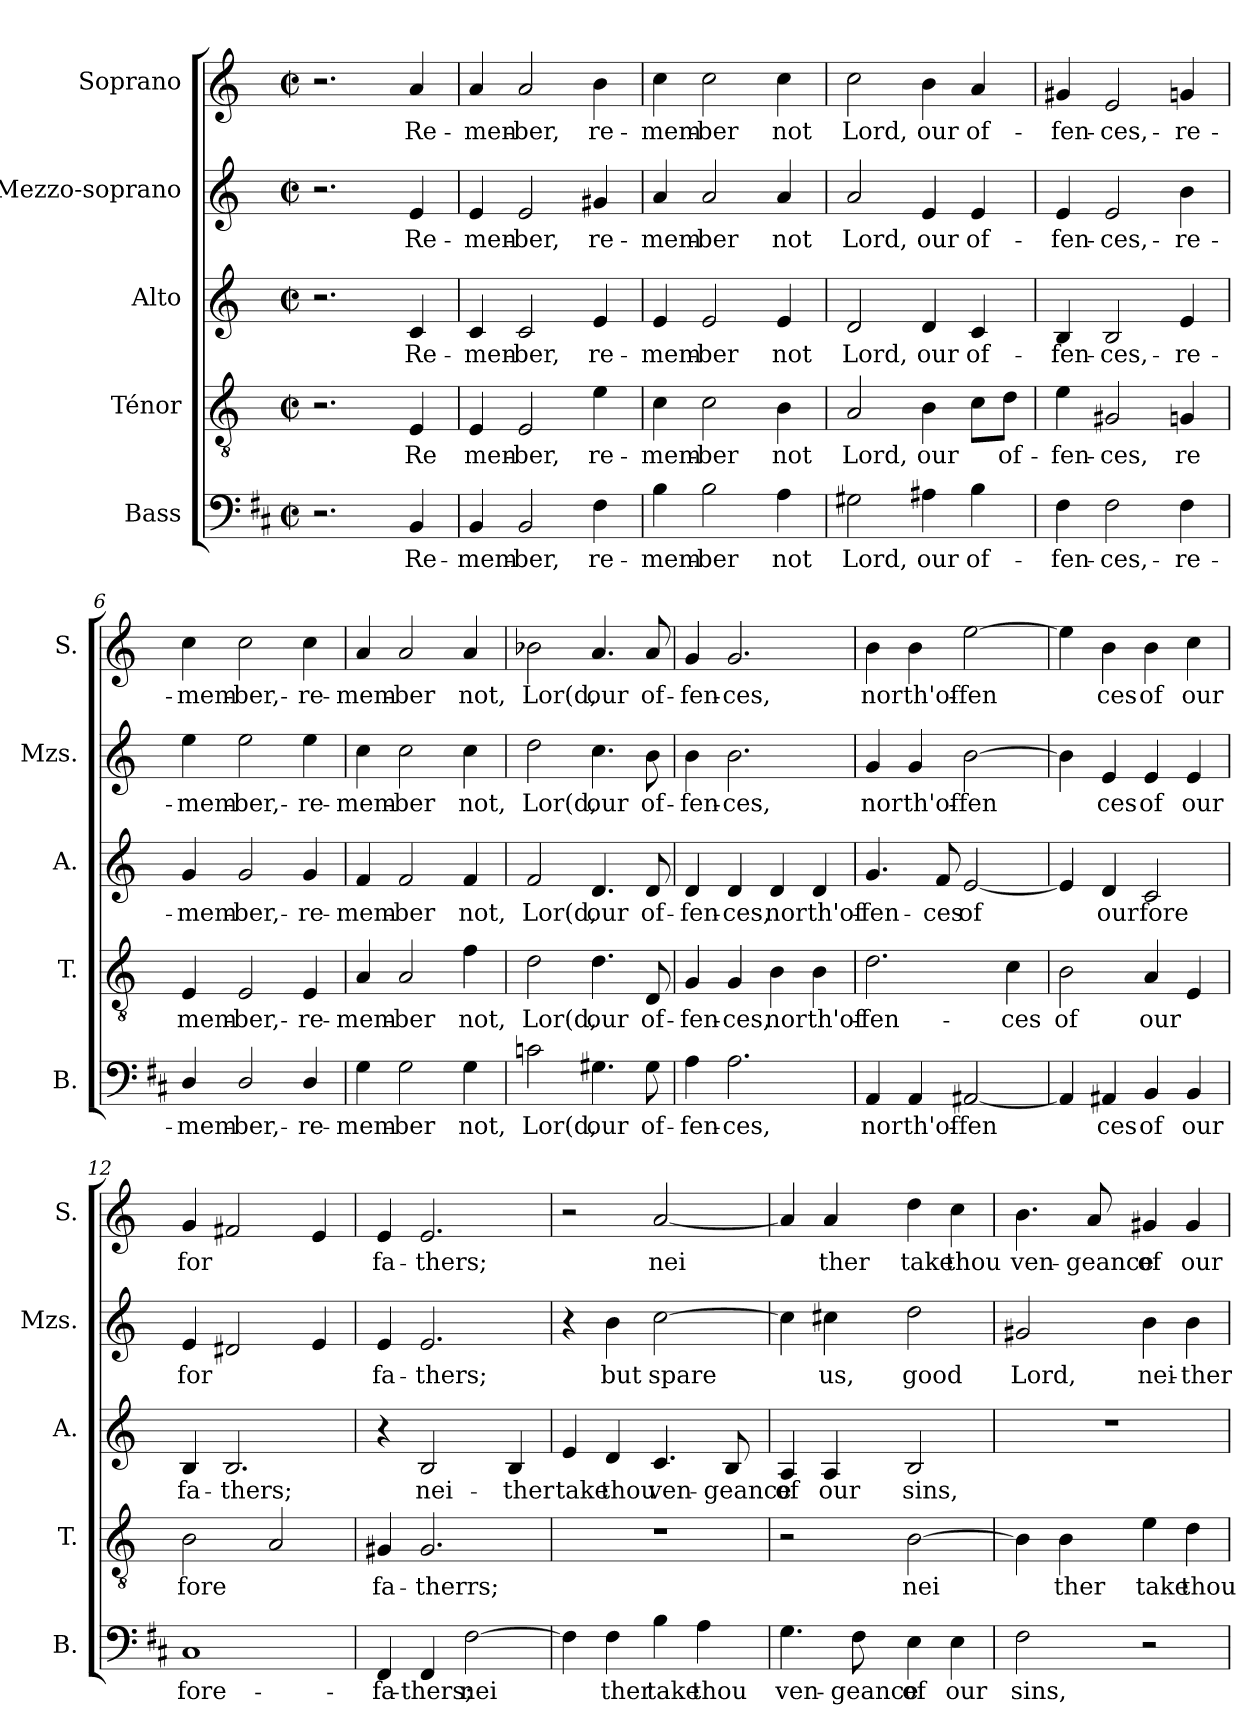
**kern	**text	**kern	**text	**kern	**text	**kern	**text	**kern	**text
*part5	*part5	*part4	*part4	*part3	*part3	*part2	*part2	*part1	*part1
*staff5	*staff5	*staff4	*staff4	*staff3	*staff3	*staff2	*staff2	*staff1	*staff1
*I"Bass	*	*I"Ténor	*	*I"Alto	*	*I"Mezzo-soprano	*	*I"Soprano	*
*I'B.	*	*I'T.	*	*I'A.	*	*I'Mzs.	*	*I'S.	*
*clefF4	*	*clefGv2	*	*clefG2	*	*clefG2	*	*clefG2	*
*ITrd1c2	*	*	*	*	*	*	*	*	*
*k[]	*	*k[]	*	*k[]	*	*k[]	*	*k[]	*
*M2/2	*	*M2/2	*	*M2/2	*	*M2/2	*	*M2/2	*
*met(c|)	*	*met(c|)	*	*met(c|)	*	*met(c|)	*	*met(c|)	*
=1	=1	=1	=1	=1	=1	=1	=1	=1	=1
2.r	.	2.r	.	2.r	.	2.r	.	2.r	.
!	!LO:LY:b	!	!LO:LY:b	!	!LO:LY:b	!	!LO:LY:b	!	!LO:LY:b
4AA/	Re-	4E/	Re	4c/	Re-	4e/	Re-	4a/	Re-
=2	=2	=2	=2	=2	=2	=2	=2	=2	=2
!	!LO:LY:b	!	!LO:LY:b	!	!LO:LY:b	!	!LO:LY:b	!	!LO:LY:b
4AA/	-mem-	4E/	-men-	4c/	-men-	4e/	-men-	4a/	-men-
!	!LO:LY:b	!	!LO:LY:b	!	!LO:LY:b	!	!LO:LY:b	!	!LO:LY:b
2AA/	-ber,	2E/	-ber,	2c/	-ber,	2e/	-ber,	2a/	-ber,
!	!LO:LY:b	!	!LO:LY:b	!	!LO:LY:b	!	!LO:LY:b	!	!LO:LY:b
4E\	re-	4e\	re-	4e/	re-	4g#X/	re-	4b\	re-
=3	=3	=3	=3	=3	=3	=3	=3	=3	=3
!	!LO:LY:b	!	!LO:LY:b	!	!LO:LY:b	!	!LO:LY:b	!	!LO:LY:b
4A\	-mem-	4c\	-mem-	4e/	-mem-	4a/	-mem-	4cc\	-mem-
!	!LO:LY:b	!	!LO:LY:b	!	!LO:LY:b	!	!LO:LY:b	!	!LO:LY:b
2A\	-ber	2c\	-ber	2e/	-ber	2a/	-ber	2cc\	-ber
!	!LO:LY:b	!	!LO:LY:b	!	!LO:LY:b	!	!LO:LY:b	!	!LO:LY:b
4G\	not	4B\	not	4e/	not	4a/	not	4cc\	not
=4	=4	=4	=4	=4	=4	=4	=4	=4	=4
!	!LO:LY:b	!	!LO:LY:b	!	!LO:LY:b	!	!LO:LY:b	!	!LO:LY:b
2F#X\	Lord,	2A/	Lord,	2d/	Lord,	2a/	Lord,	2cc\	Lord,
!	!LO:LY:b	!	!LO:LY:b	!	!LO:LY:b	!	!LO:LY:b	!	!LO:LY:b
4G#X\	our	4B\	-our	4d/	our	4e/	our	4b\	our
!	!LO:LY:b	!	!	!	!LO:LY:b	!	!LO:LY:b	!	!LO:LY:b
4A\	of-	8c\L	.	4c/	of-	4e/	of-	4a/	of-
!	!	!	!LO:LY:b	!	!	!	!	!	!
.	.	8d\J	of-	.	.	.	.	.	.
=5	=5	=5	=5	=5	=5	=5	=5	=5	=5
!	!LO:LY:b	!	!LO:LY:b	!	!LO:LY:b	!	!LO:LY:b	!	!LO:LY:b
4E\	-fen-	4e\	-fen-	4B/	-fen-	4e/	-fen-	4g#X/	-fen-
!	!LO:LY:b	!	!LO:LY:b	!	!LO:LY:b	!	!LO:LY:b	!	!LO:LY:b
2E\	-ces,-	2G#X/	-ces,	2B/	-ces,-	2e/	-ces,-	2e/	-ces,-
!	!LO:LY:b	!	!LO:LY:b	!	!LO:LY:b	!	!LO:LY:b	!	!LO:LY:b
4E\	-re-	4Gn/	re	4e/	-re-	4b\	-re-	4gn/	-re-
=6	=6	=6	=6	=6	=6	=6	=6	=6	=6
!	!LO:LY:b	!	!LO:LY:b	!	!LO:LY:b	!	!LO:LY:b	!	!LO:LY:b
4C/	-mem-	4E/	-mem-	4g/	-mem-	4ee\	-mem-	4cc\	-mem-
!	!LO:LY:b	!	!LO:LY:b	!	!LO:LY:b	!	!LO:LY:b	!	!LO:LY:b
2C/	-ber,-	2E/	-ber,-	2g/	-ber,-	2ee\	-ber,-	2cc\	-ber,-
!	!LO:LY:b	!	!LO:LY:b	!	!LO:LY:b	!	!LO:LY:b	!	!LO:LY:b
4C/	-re-	4E/	-re-	4g/	-re-	4ee\	-re-	4cc\	-re-
=7	=7	=7	=7	=7	=7	=7	=7	=7	=7
!	!LO:LY:b	!	!LO:LY:b	!	!LO:LY:b	!	!LO:LY:b	!	!LO:LY:b
4F\	-mem-	4A/	-mem-	4f/	-mem-	4cc\	-mem-	4a/	-mem-
!	!LO:LY:b	!	!LO:LY:b	!	!LO:LY:b	!	!LO:LY:b	!	!LO:LY:b
2F\	-ber	2A/	-ber	2f/	-ber	2cc\	-ber	2a/	-ber
!	!LO:LY:b	!	!LO:LY:b	!	!LO:LY:b	!	!LO:LY:b	!	!LO:LY:b
4F\	not,	4f\	not,	4f/	not,	4cc\	not,	4a/	not,
!!LO:LB:g=z
=8	=8	=8	=8	=8	=8	=8	=8	=8	=8
!	!LO:LY:b	!	!LO:LY:b	!	!LO:LY:b	!	!LO:LY:b	!	!LO:LY:b
2B-X\	Lor(d,	2d\	Lor(d,	2f/	Lor(d,	2dd\	Lor(d,	2b-X\	Lor(d,
!	!LO:LY:b	!	!LO:LY:b	!	!LO:LY:b	!	!LO:LY:b	!	!LO:LY:b
4.F#X\	our	4.d\	our	4.d/	our	4.cc\	our	4.a/	our
!	!LO:LY:b	!	!LO:LY:b	!	!LO:LY:b	!	!LO:LY:b	!	!LO:LY:b
8F#\	of-	8D/	of-	8d/	of-	8b\	of-	8a/	of-
=9	=9	=9	=9	=9	=9	=9	=9	=9	=9
!	!LO:LY:b	!	!LO:LY:b	!	!LO:LY:b	!	!LO:LY:b	!	!LO:LY:b
4G\	-fen-	4G/	-fen-	4d/	-fen-	4b\	-fen-	4g/	-fen-
!	!LO:LY:b	!	!LO:LY:b	!	!LO:LY:b	!	!LO:LY:b	!	!LO:LY:b
2.G\	-ces,	4G/	-ces,	4d/	-ces,	2.b\	-ces,	2.g/	-ces,
!	!	!	!LO:LY:b	!	!LO:LY:b	!	!	!	!
.	.	4B\	nor	4d/	nor	.	.	.	.
!	!	!	!LO:LY:b	!	!LO:LY:b	!	!	!	!
.	.	4B\	th'of-	4d/	th'of-	.	.	.	.
=10	=10	=10	=10	=10	=10	=10	=10	=10	=10
!	!LO:LY:b	!	!LO:LY:b	!	!LO:LY:b	!	!LO:LY:b	!	!LO:LY:b
4GG/	nor	2.d\	-fen-	4.g/	fen-	4g/	nor	4b\	nor
!	!LO:LY:b	!	!	!	!	!	!LO:LY:b	!	!LO:LY:b
4GG/	th'of-	.	.	.	.	4g/	th'of-	4b\	th'of-
!	!	!	!	!	!LO:LY:b	!	!	!	!
.	.	.	.	8f/	-ces	.	.	.	.
!	!LO:LY:b	!	!	!	!LO:LY:b	!	!LO:LY:b	!	!LO:LY:b
[2GG#X/	-fen	.	.	[2e/	-of	[2b\	-fen	[2ee\	-fen
!	!	!	!LO:LY:b	!	!	!	!	!	!
.	.	4c\	-ces	.	.	.	.	.	.
=11	=11	=11	=11	=11	=11	=11	=11	=11	=11
!	!	!	!LO:LY:b	!	!	!	!	!	!
4GG#/]	.	2B\	of	4e/]	.	4b\]	.	4ee\]	.
!	!LO:LY:b	!	!	!	!LO:LY:b	!	!LO:LY:b	!	!LO:LY:b
4GG#X/	ces	.	.	4d/	our	4e/	ces	4b\	ces
!	!LO:LY:b	!	!LO:LY:b	!	!LO:LY:b	!	!LO:LY:b	!	!LO:LY:b
4AA/	of	4A/	-our	2c/	fore	4e/	of	4b\	of
!	!LO:LY:b	!	!	!	!	!	!LO:LY:b	!	!LO:LY:b
4AA/	our	4E/	.	.	.	4e/	our	4cc\	our
=12	=12	=12	=12	=12	=12	=12	=12	=12	=12
!	!LO:LY:b	!	!LO:LY:b	!	!LO:LY:b	!	!LO:LY:b	!	!LO:LY:b
1BB	fore-	2B\	-fore	4B/	fa-	4e/	-for	4g/	-for
!	!	!	!	!	!LO:LY:b	!	!	!	!
.	.	.	.	2.B/	-thers;	2d#X/	.	2f#X/	.
.	.	2A/	.	.	.	.	.	.	.
.	.	.	.	.	.	4e/	.	4e/	.
=13	=13	=13	=13	=13	=13	=13	=13	=13	=13
!	!LO:LY:b	!	!LO:LY:b	!	!	!	!LO:LY:b	!	!LO:LY:b
4EE/	-fa-	4G#X/	fa-	4r	.	4e/	fa-	4e/	fa-
!	!LO:LY:b	!	!LO:LY:b	!	!LO:LY:b	!	!LO:LY:b	!	!LO:LY:b
4EE/	-thers;	2.G#/	-therrs;	2B/	nei-	2.e/	-thers;	2.e/	-thers;
!	!LO:LY:b	!	!	!	!	!	!	!	!
[2E\	-nei	.	.	.	.	.	.	.	.
!	!	!	!	!	!LO:LY:b	!	!	!	!
.	.	.	.	4B/	-ther	.	.	.	.
!!LO:LB:g=z
=14	=14	=14	=14	=14	=14	=14	=14	=14	=14
!	!	!	!	!	!LO:LY:b	!	!	!	!
4E\]	.	1r	.	4e/	take	4r	.	2r	.
!	!LO:LY:b	!	!	!	!LO:LY:b	!	!LO:LY:b	!	!
4E\	ther	.	.	4d/	thou	4b\	but	.	.
!	!LO:LY:b	!	!	!	!LO:LY:b	!	!LO:LY:b	!	!LO:LY:b
4A\	take	.	.	4.c/	ven-	[2cc\	-spare	[2a/	-nei
!	!LO:LY:b	!	!	!	!	!	!	!	!
4G\	thou	.	.	.	.	.	.	.	.
!	!	!	!	!	!LO:LY:b	!	!	!	!
.	.	.	.	8B/	-geance	.	.	.	.
=15	=15	=15	=15	=15	=15	=15	=15	=15	=15
!	!LO:LY:b	!	!	!	!LO:LY:b	!	!	!	!
4.F\	ven-	2r	.	4A/	of	4cc\]	.	4a/]	.
!	!	!	!	!	!LO:LY:b	!	!LO:LY:b	!	!LO:LY:b
.	.	.	.	4A/	our	4cc#X\	us,	4a/	ther
!	!LO:LY:b	!	!	!	!	!	!	!	!
8E\	-geance	.	.	.	.	.	.	.	.
!	!LO:LY:b	!	!LO:LY:b	!	!LO:LY:b	!	!LO:LY:b	!	!LO:LY:b
4D\	of	[2B\	-nei	2B/	sins,	2dd\	good	4dd\	take
!	!LO:LY:b	!	!	!	!	!	!	!	!LO:LY:b
4D\	our	.	.	.	.	.	.	4cc\	thou
=16	=16	=16	=16	=16	=16	=16	=16	=16	=16
!	!LO:LY:b	!	!	!	!	!	!LO:LY:b	!	!LO:LY:b
2E\	sins,	4B\]	.	1r	.	2g#X/	Lord,	4.b\	ven-
!	!	!	!LO:LY:b	!	!	!	!	!	!
.	.	4B\	ther	.	.	.	.	.	.
!	!	!	!	!	!	!	!	!	!LO:LY:b
.	.	.	.	.	.	.	.	8a/	-geance
!	!	!	!LO:LY:b	!	!	!	!LO:LY:b	!	!LO:LY:b
2r	.	4e\	take	.	.	4b\	nei-	4g#X/	of
!	!	!	!LO:LY:b	!	!	!	!LO:LY:b	!	!LO:LY:b
.	.	4d\	thou	.	.	4b\	-ther	4g#/	our
=	=	=	=	=	=	=	=	=	=
*-	*-	*-	*-	*-	*-	*-	*-	*-	*-
